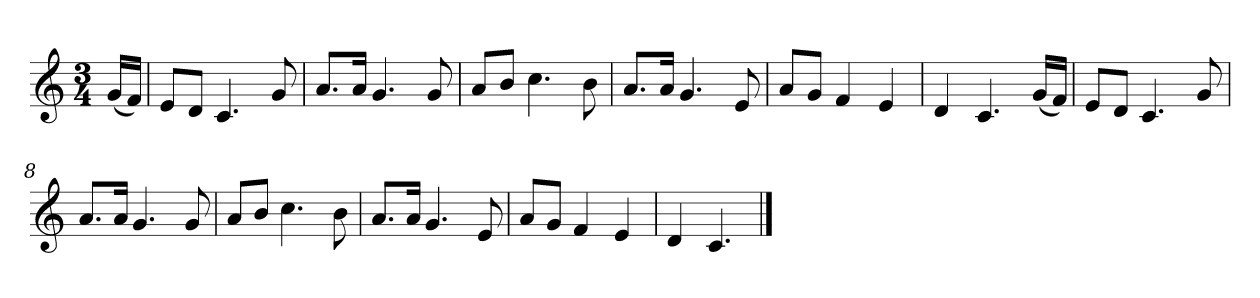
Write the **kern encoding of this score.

**kern
*part1
*staff1
*k[]
*M3/4
*MM120
=
(16gLL
16fJJ)
=1
8eL
8dJ
4.c
8g
=2
8.aL
16aJk
4.g
8g
=3
8aL
8bJ
4.cc
8b
=4
8.aL
16aJk
4.g
8e
=5
8aL
8gJ
4f
4e
=6
4d
4.c
(16gLL
16fJJ)
=7
8eL
8dJ
4.c
8g
=8
8.aL
16aJk
4.g
8g
=9
8aL
8bJ
4.cc
8b
=10
8.aL
16aJk
4.g
8e
=11
8aL
8gJ
4f
4e
=12
4d
4.c
==
*-
